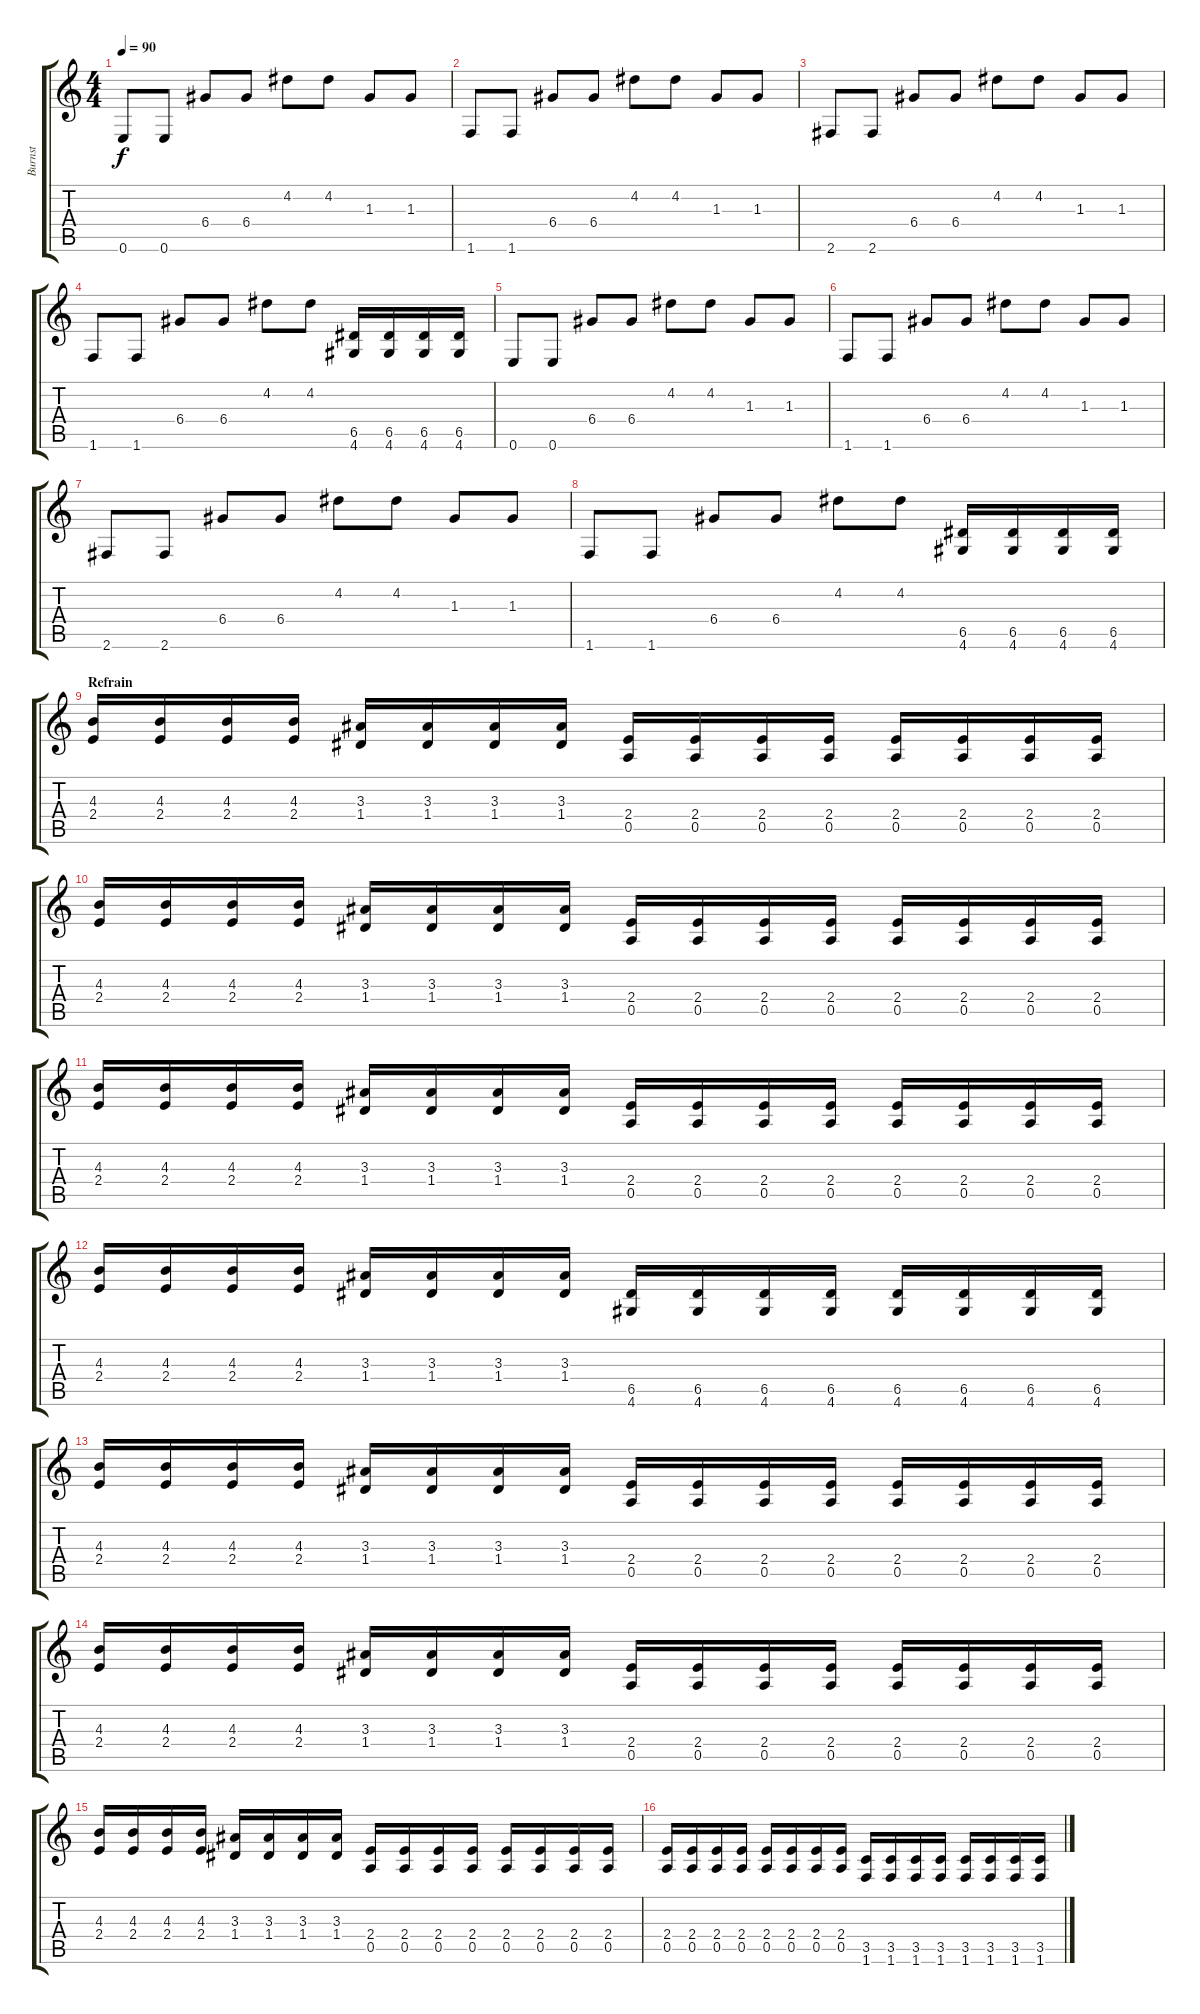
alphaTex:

\track ("Burnst" "Burnst") {instrument electricguitarclean}
\staff {score tabs}
\tuning (E4 B3 G3 D3 A2 E2) {hide}
\ts (4 4)
\tempo 90
\clef g2
\ks c
0.6.8{dy f} 0.6.8 6.4.8 6.4.8 4.2.8 4.2.8 1.3.8 1.3.8 |
1.6.8 1.6.8 6.4.8 6.4.8 4.2.8 4.2.8 1.3.8 1.3.8 |
2.6.8 2.6.8 6.4.8 6.4.8 4.2.8 4.2.8 1.3.8 1.3.8 |
1.6.8 1.6.8 6.4.8 6.4.8 4.2.8 4.2.8 (6.5 4.6).16 (6.5 4.6).16 (6.5 4.6).16 (6.5 4.6).16 |
0.6.8 0.6.8 6.4.8 6.4.8 4.2.8 4.2.8 1.3.8 1.3.8 |
1.6.8 1.6.8 6.4.8 6.4.8 4.2.8 4.2.8 1.3.8 1.3.8 |
2.6.8 2.6.8 6.4.8 6.4.8 4.2.8 4.2.8 1.3.8 1.3.8 |
1.6.8 1.6.8 6.4.8 6.4.8 4.2.8 4.2.8 (6.5 4.6).16 (6.5 4.6).16 (6.5 4.6).16 (6.5 4.6).16 |
\section ("" "Refrain")
(4.3 2.4).16 (4.3 2.4).16 (4.3 2.4).16 (4.3 2.4).16 (3.3 1.4).16 (3.3 1.4).16 (3.3 1.4).16 (3.3 1.4).16 (2.4 0.5).16 (2.4 0.5).16 (2.4 0.5).16 (2.4 0.5).16 (2.4 0.5).16 (2.4 0.5).16 (2.4 0.5).16 (2.4 0.5).16 |
(4.3 2.4).16 (4.3 2.4).16 (4.3 2.4).16 (4.3 2.4).16 (3.3 1.4).16 (3.3 1.4).16 (3.3 1.4).16 (3.3 1.4).16 (2.4 0.5).16 (2.4 0.5).16 (2.4 0.5).16 (2.4 0.5).16 (2.4 0.5).16 (2.4 0.5).16 (2.4 0.5).16 (2.4 0.5).16 |
(4.3 2.4).16 (4.3 2.4).16 (4.3 2.4).16 (4.3 2.4).16 (3.3 1.4).16 (3.3 1.4).16 (3.3 1.4).16 (3.3 1.4).16 (2.4 0.5).16 (2.4 0.5).16 (2.4 0.5).16 (2.4 0.5).16 (2.4 0.5).16 (2.4 0.5).16 (2.4 0.5).16 (2.4 0.5).16 |
(4.3 2.4).16 (4.3 2.4).16 (4.3 2.4).16 (4.3 2.4).16 (3.3 1.4).16 (3.3 1.4).16 (3.3 1.4).16 (3.3 1.4).16 (6.5 4.6).16 (6.5 4.6).16 (6.5 4.6).16 (6.5 4.6).16 (6.5 4.6).16 (6.5 4.6).16 (6.5 4.6).16 (6.5 4.6).16 |
(4.3 2.4).16 (4.3 2.4).16 (4.3 2.4).16 (4.3 2.4).16 (3.3 1.4).16 (3.3 1.4).16 (3.3 1.4).16 (3.3 1.4).16 (2.4 0.5).16 (2.4 0.5).16 (2.4 0.5).16 (2.4 0.5).16 (2.4 0.5).16 (2.4 0.5).16 (2.4 0.5).16 (2.4 0.5).16 |
(4.3 2.4).16 (4.3 2.4).16 (4.3 2.4).16 (4.3 2.4).16 (3.3 1.4).16 (3.3 1.4).16 (3.3 1.4).16 (3.3 1.4).16 (2.4 0.5).16 (2.4 0.5).16 (2.4 0.5).16 (2.4 0.5).16 (2.4 0.5).16 (2.4 0.5).16 (2.4 0.5).16 (2.4 0.5).16 |
(4.3 2.4).16 (4.3 2.4).16 (4.3 2.4).16 (4.3 2.4).16 (3.3 1.4).16 (3.3 1.4).16 (3.3 1.4).16 (3.3 1.4).16 (2.4 0.5).16 (2.4 0.5).16 (2.4 0.5).16 (2.4 0.5).16 (2.4 0.5).16 (2.4 0.5).16 (2.4 0.5).16 (2.4 0.5).16 |
(2.4 0.5).16 (2.4 0.5).16 (2.4 0.5).16 (2.4 0.5).16 (2.4 0.5).16 (2.4 0.5).16 (2.4 0.5).16 (2.4 0.5).16 (3.5 1.6).16 (3.5 1.6).16 (3.5 1.6).16 (3.5 1.6).16 (3.5 1.6).16 (3.5 1.6).16 (3.5 1.6).16 (3.5 1.6).16
